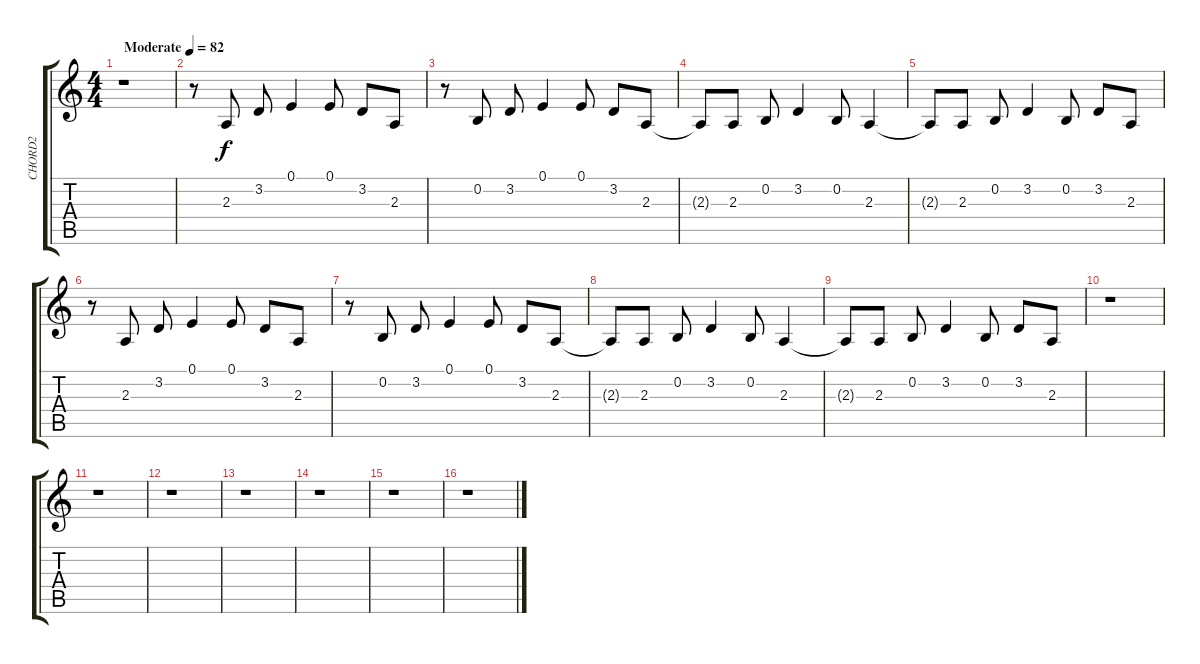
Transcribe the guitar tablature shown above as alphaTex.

\track ("CHORD2" "CHORD2") {instrument harpsichord}
\staff {score tabs}
\tuning (E4 B3 G3 D3 A2 E2) {hide}
\ts (4 4)
\tempo (82 "Moderate")
\clef g2
\ks c
r.1{dy f instrument harpsichord} |
r.8 2.3.8 3.2.8 0.1.4 0.1.8 3.2.8 2.3.8 |
r.8 0.2.8 3.2.8 0.1.4 0.1.8 3.2.8 2.3.8 |
2.3{t}.8 2.3.8 0.2.8 3.2.4 0.2.8 2.3.4 |
2.3{t}.8 2.3.8 0.2.8 3.2.4 0.2.8 3.2.8 2.3.8 |
r.8 2.3.8 3.2.8 0.1.4 0.1.8 3.2.8 2.3.8 |
r.8 0.2.8 3.2.8 0.1.4 0.1.8 3.2.8 2.3.8 |
2.3{t}.8 2.3.8 0.2.8 3.2.4 0.2.8 2.3.4 |
2.3{t}.8 2.3.8 0.2.8 3.2.4 0.2.8 3.2.8 2.3.8 |
r.1 |
r.1 |
r.1 |
r.1 |
r.1 |
r.1 |
r.1
